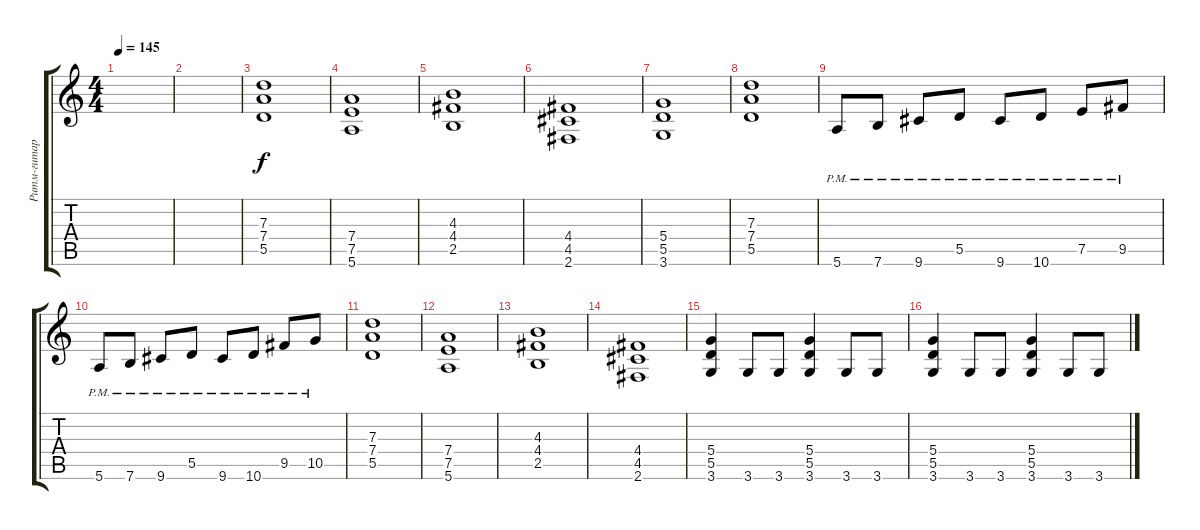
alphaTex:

\track ("Ритм-гитара" "Ритм-гитар") {instrument distortionguitar}
\staff {score tabs}
\tuning (E4 B3 G3 D3 A2 E2) {hide}
\ts (4 4)
\tempo 145
\clef g2
\ks c
|
|
(7.3 7.4 5.5).1 |
(7.4 7.5 5.6).1 |
(4.3 4.4 2.5).1 |
(4.4 4.5 2.6).1 |
(5.4 5.5 3.6).1 |
(7.3 7.4 5.5).1 |
5.6{pm}.8 7.6{pm}.8 9.6{pm}.8 5.5{pm}.8 9.6{pm}.8 10.6{pm}.8 7.5{pm}.8 9.5{pm}.8 |
5.6{pm}.8 7.6{pm}.8 9.6{pm}.8 5.5{pm}.8 9.6{pm}.8 10.6{pm}.8 9.5{pm}.8 10.5{pm}.8 |
(7.3 7.4 5.5).1 |
(7.4 7.5 5.6).1 |
(4.3 4.4 2.5).1 |
(4.4 4.5 2.6).1 |
(5.4 5.5 3.6).4 3.6.8 3.6.8 (5.4 5.5 3.6).4 3.6.8 3.6.8 |
(5.4 5.5 3.6).4 3.6.8 3.6.8 (5.4 5.5 3.6).4 3.6.8 3.6.8
